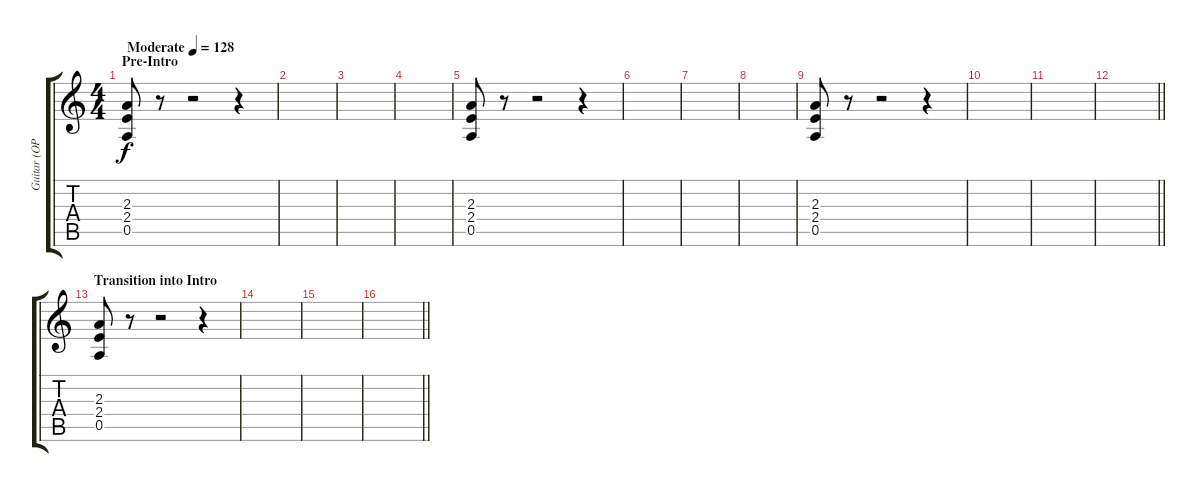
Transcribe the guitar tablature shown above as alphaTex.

\track ("Guitar (OPTIONAL)" "Guitar (OP") {mute instrument distortionguitar}
\staff {score tabs}
\tuning (E4 B3 G3 D3 A2 E2) {hide}
\ts (4 4)
\section ("" "Pre-Intro")
\tempo (128 "Moderate")
\clef g2
\ks c
(2.3 2.4 0.5).8{dy f instrument distortionguitar} r.8 r.2 r.4 |
|
|
|
(2.3 2.4 0.5).8 r.8 r.2 r.4 |
|
|
|
(2.3 2.4 0.5).8 r.8 r.2 r.4 |
|
|
\barLineRight lightlight
|
\section ("" "Transition into Intro")
(2.3 2.4 0.5).8 r.8 r.2 r.4 |
|
|
\barLineRight lightlight
